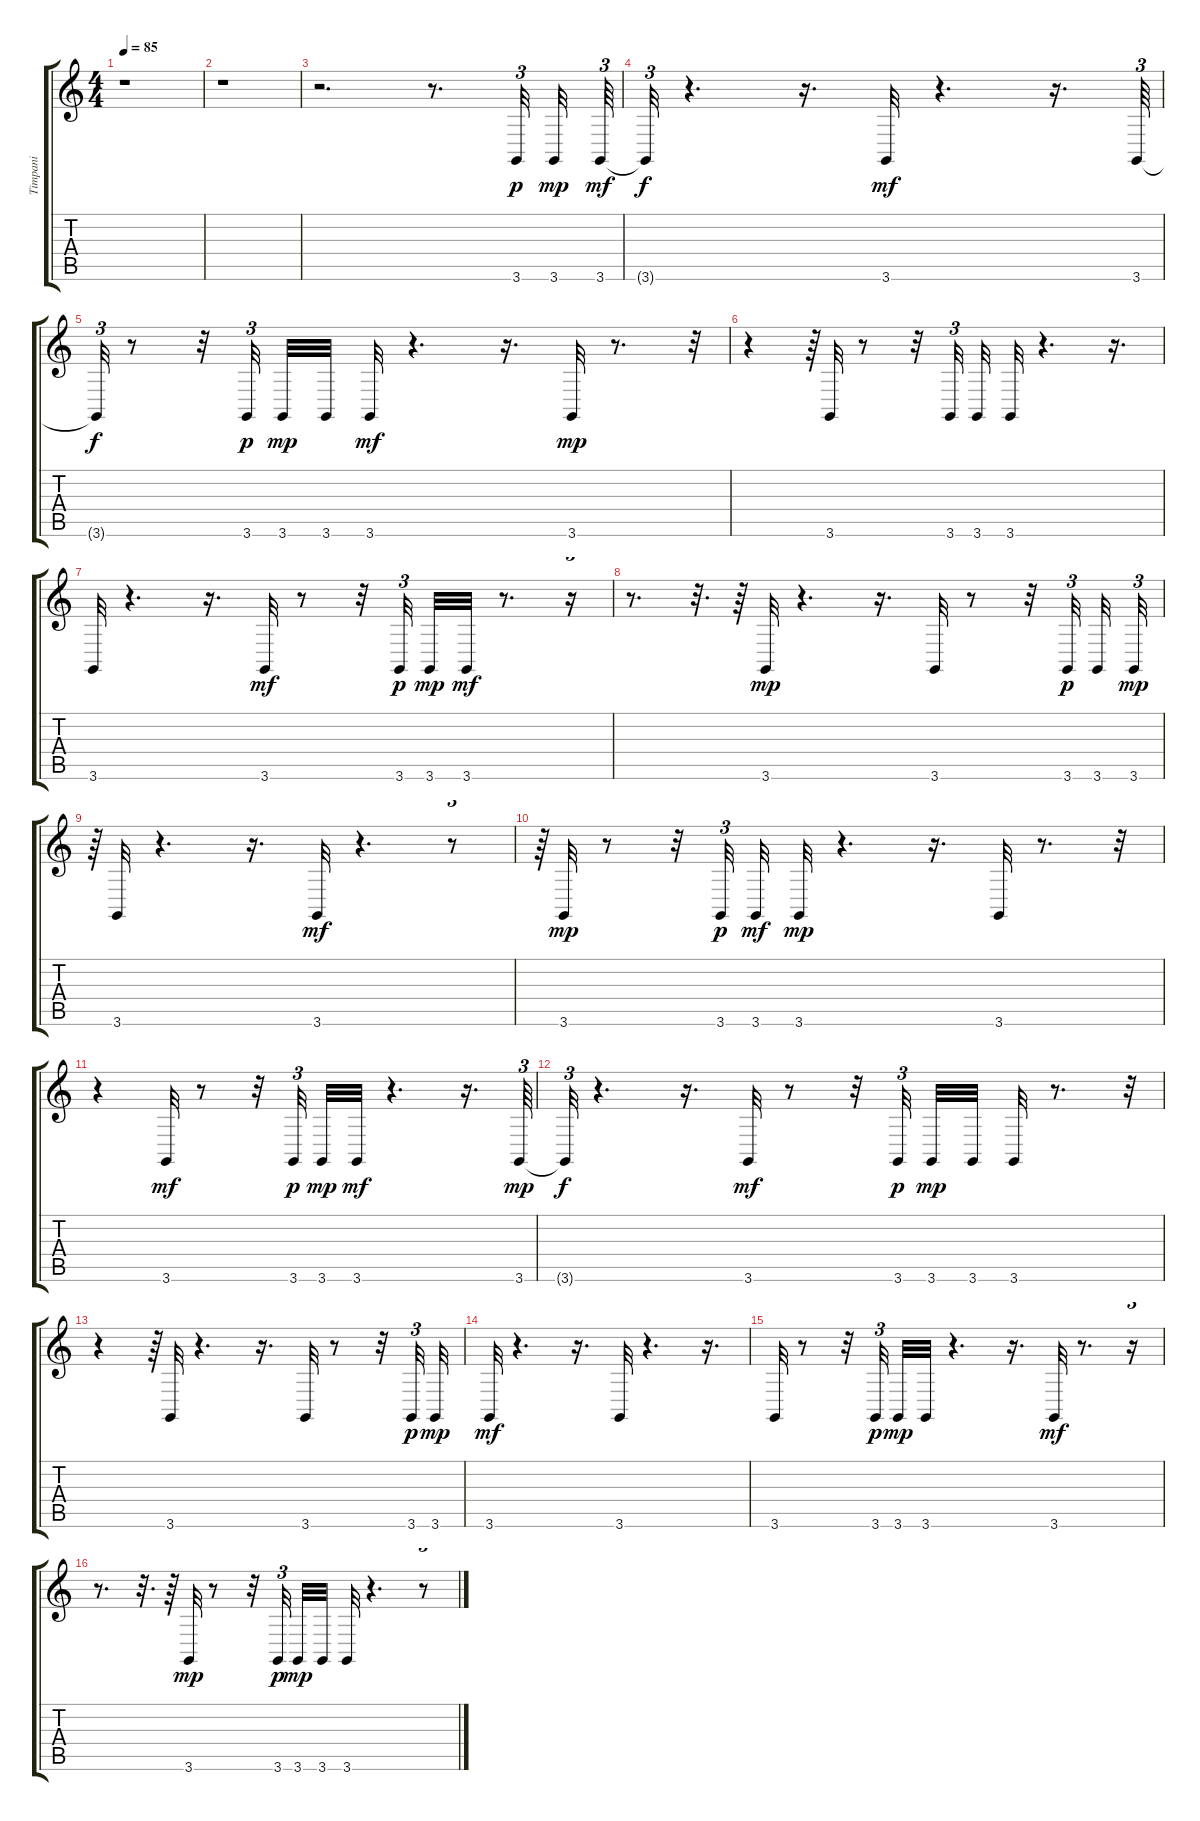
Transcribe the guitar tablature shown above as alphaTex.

\track ("Timpani" "Timpani") {instrument timpani}
\staff {score tabs}
\tuning (E4 B3 G3 D3 A2 E2) {hide}
\ts (4 4)
\tempo 85
\clef g2
\ks c
r.1{dy ff} |
r.1 |
r.2{d} r.8{d} 3.6.32{tu (3 2) dy p volume 8} 3.6.32{dy mp} 3.6.64{tu (3 2) dy mf} |
3.6{t}.32{tu (3 2) dy f} r.4{d} r.16{d} 3.6.32{dy mf} r.4{d} r.16{d} 3.6.64{tu (3 2)} |
3.6{t}.32{tu (3 2) dy f} r.8 r.32 3.6.32{tu (3 2) dy p} 3.6.32{dy mp} 3.6.32 3.6.32{dy mf} r.4{d} r.16{d} 3.6.32{dy mp} r.8{d} r.32{tu (3 2)} |
r.4 r.64{tu (3 2)} 3.6.32 r.8 r.32 3.6.32{tu (3 2)} 3.6.32 3.6.32 r.4{d} r.16{d} |
3.6.32 r.4{d} r.16{d} 3.6.32{dy mf} r.8 r.32 3.6.32{tu (3 2) dy p} 3.6.32{dy mp} 3.6.32{dy mf} r.8{d} r.16{tu (3 2)} |
r.8{d} r.32{d} r.64 3.6.32{dy mp} r.4{d} r.16{d} 3.6.32 r.8 r.32 3.6.32{tu (3 2) dy p} 3.6.32 3.6.32{tu (3 2) dy mp} |
r.64{tu (3 2)} 3.6.32 r.4{d} r.16{d} 3.6.32{dy mf} r.4{d} r.8{tu (3 2)} |
r.64{tu (3 2)} 3.6.32{dy mp} r.8 r.32 3.6.32{tu (3 2) dy p} 3.6.32{dy mf} 3.6.32{dy mp} r.4{d} r.16{d} 3.6.32 r.8{d} r.32 |
r.4 3.6.32{dy mf} r.8 r.32 3.6.32{tu (3 2) dy p} 3.6.32{dy mp} 3.6.32{dy mf} r.4{d} r.16{d} 3.6.64{tu (3 2) dy mp} |
3.6{t}.32{tu (3 2) dy f} r.4{d} r.16{d} 3.6.32{dy mf} r.8 r.32 3.6.32{tu (3 2) dy p} 3.6.32{dy mp} 3.6.32 3.6.32 r.8{d} r.32{tu (3 2)} |
r.4 r.64{tu (3 2)} 3.6.32 r.4{d} r.16{d} 3.6.32 r.8 r.32 3.6.32{tu (3 2) dy p} 3.6.32{dy mp} |
3.6.32{dy mf} r.4{d} r.16{d} 3.6.32 r.4{d} r.16{d} |
3.6.32 r.8 r.32 3.6.32{tu (3 2) dy p} 3.6.32{dy mp} 3.6.32 r.4{d} r.16{d} 3.6.32{dy mf} r.8{d} r.16{tu (3 2)} |
r.8{d} r.32{d} r.64 3.6.32{dy mp} r.8 r.32 3.6.32{tu (3 2) dy p} 3.6.32{dy mp} 3.6.32 3.6.32 r.4{d} r.8{tu (3 2)}
